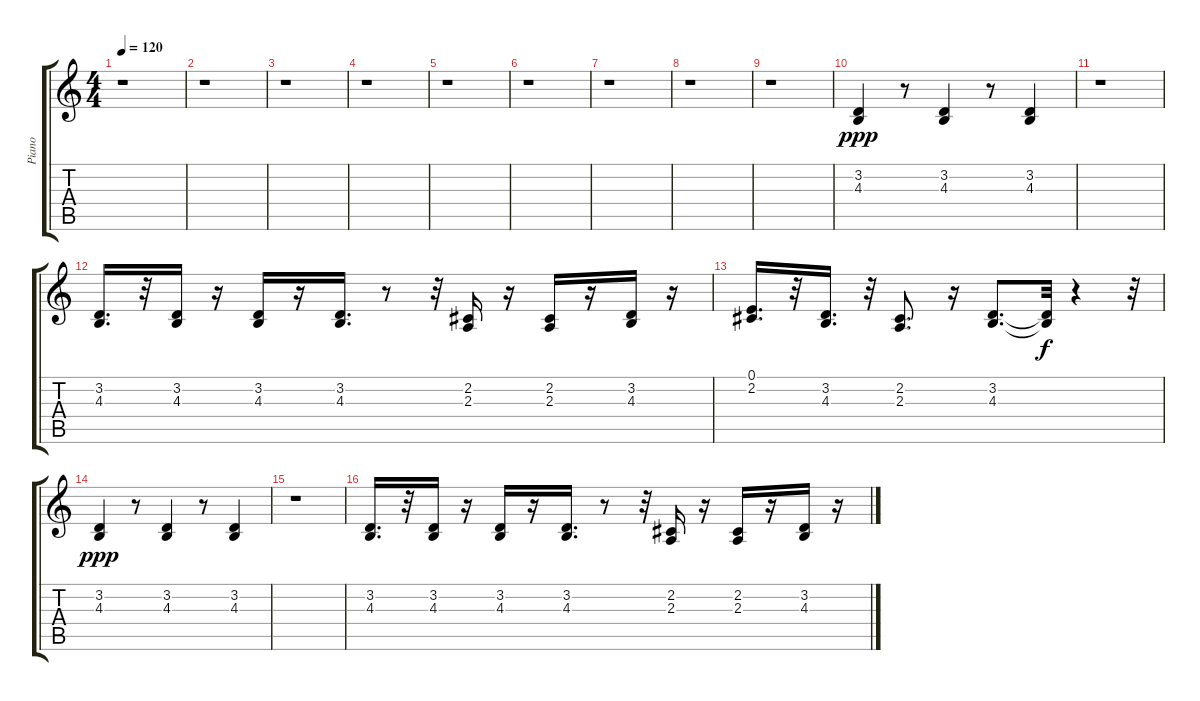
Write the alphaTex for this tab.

\track ("Piano" "Piano") {instrument acousticgrandpiano}
\staff {score tabs}
\tuning (E4 B3 G3 D3 A2 E2) {hide}
\ts (4 4)
\tempo 120
\clef g2
\ks c
r.1{dy ppp} |
r.1 |
r.1 |
r.1 |
r.1 |
r.1 |
r.1 |
r.1 |
r.1 |
(3.2 4.3).4 r.8 (3.2 4.3).4 r.8 (3.2 4.3).4 |
r.1 |
(3.2 4.3).16{d} r.32 (3.2 4.3).16 r.16 (3.2 4.3).16 r.16 (3.2 4.3).16{d} r.8 r.32 (2.2 2.3).16 r.16 (2.2 2.3).16 r.16 (3.2 4.3).16 r.16 |
(0.1 2.2).16{d} r.32 (3.2 4.3).16{d} r.32 (2.2 2.3).8{d} r.16 (3.2 4.3).8{d} (3.2{t} 4.3{t}).32{dy f} r.4 r.32 |
(3.2 4.3).4{dy ppp} r.8 (3.2 4.3).4 r.8 (3.2 4.3).4 |
r.1 |
(3.2 4.3).16{d} r.32 (3.2 4.3).16 r.16 (3.2 4.3).16 r.16 (3.2 4.3).16{d} r.8 r.32 (2.2 2.3).16 r.16 (2.2 2.3).16 r.16 (3.2 4.3).16 r.16
